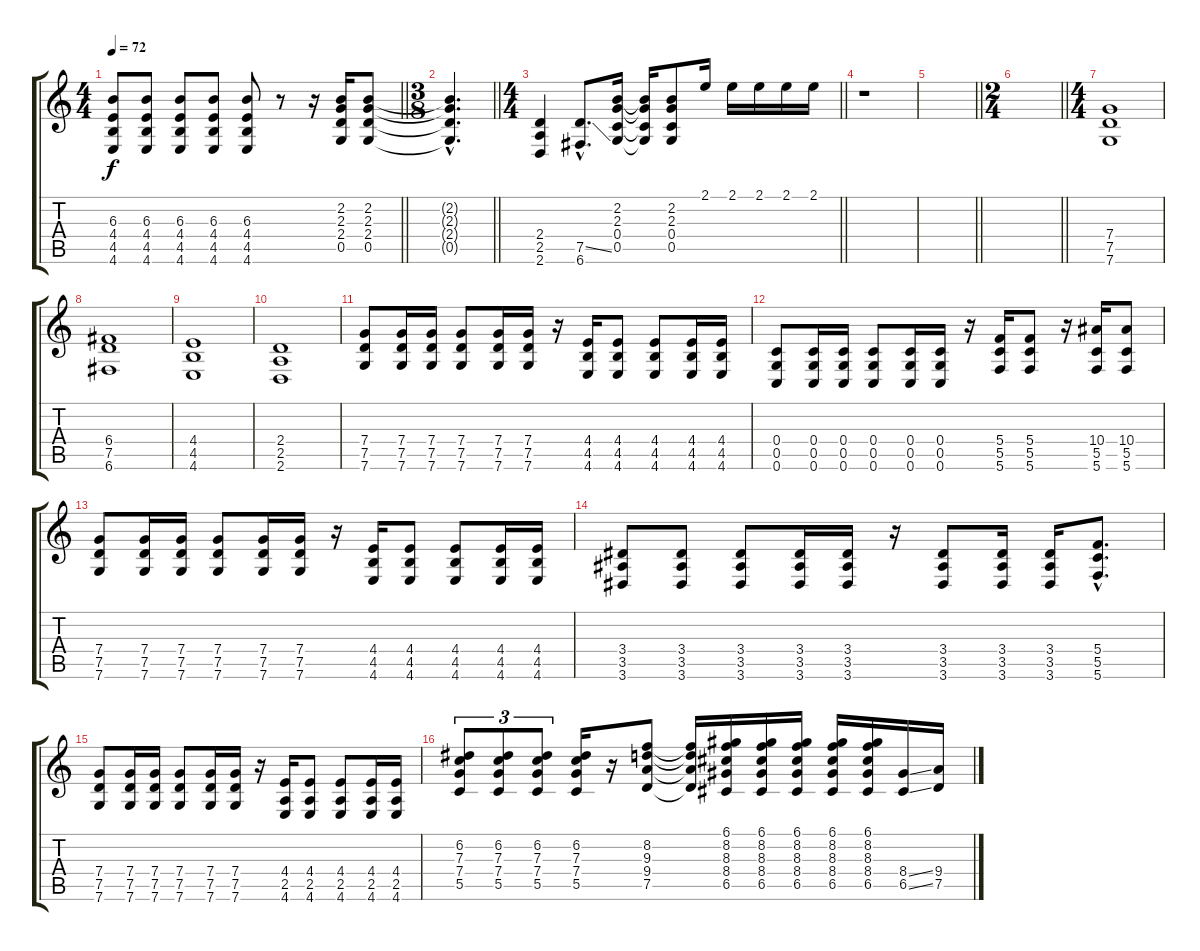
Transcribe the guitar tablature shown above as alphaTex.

\track "" {instrument distortionguitar}
\staff {score tabs}
\tuning (D4 A3 F3 C3 G2 C2) {hide}
\ts (4 4)
\tempo 72
\clef g2
\barLineRight lightlight
\ks c
(6.3 4.4 4.5 4.6).8{dy f} (6.3 4.4 4.5 4.6).8 (6.3 4.4 4.5 4.6).8 (6.3 4.4 4.5 4.6).8 (6.3 4.4 4.5 4.6).8 r.8 r.16 (2.2 2.3 2.4 0.5).16 (2.2 2.3 2.4 0.5).8 |
\ts (3 8)
\barLineRight lightlight
(2.2{hac t} 2.3{hac t} 2.4{hac t} 0.5{hac t}).4{d} |
\ts (4 4)
\barLineRight lightlight
(2.4 2.5 2.6).4 (7.5{ss hac} 6.6{hac}).8{d} (2.2 2.3 0.4 0.5).16 (2.2{t} 2.3{t} 0.4{t} 0.5{t}).16 (2.2 2.3 0.4 0.5).8 2.1.16 2.1.16 2.1.16 2.1.16 2.1.16 |
r.1 |
\barLineRight lightlight
|
\ts (2 4)
\barLineRight lightlight
|
\ts (4 4)
(7.4 7.5 7.6).1 |
(6.4 7.5 6.6).1 |
(4.4 4.5 4.6).1 |
(2.4 2.5 2.6).1 |
(7.4 7.5 7.6).8 (7.4 7.5 7.6).16 (7.4 7.5 7.6).16 (7.4 7.5 7.6).8 (7.4 7.5 7.6).16 (7.4 7.5 7.6).16 r.16 (4.4 4.5 4.6).16 (4.4 4.5 4.6).8 (4.4 4.5 4.6).8 (4.4 4.5 4.6).16 (4.4 4.5 4.6).16 |
(0.4 0.5 0.6).8 (0.4 0.5 0.6).16 (0.4 0.5 0.6).16 (0.4 0.5 0.6).8 (0.4 0.5 0.6).16 (0.4 0.5 0.6).16 r.16 (5.4 5.5 5.6).16 (5.4 5.5 5.6).8 r.16 (10.4 5.5 5.6).16 (10.4 5.5 5.6).8 |
(7.4 7.5 7.6).8 (7.4 7.5 7.6).16 (7.4 7.5 7.6).16 (7.4 7.5 7.6).8 (7.4 7.5 7.6).16 (7.4 7.5 7.6).16 r.16 (4.4 4.5 4.6).16 (4.4 4.5 4.6).8 (4.4 4.5 4.6).8 (4.4 4.5 4.6).16 (4.4 4.5 4.6).16 |
(3.4 3.5 3.6).8 (3.4 3.5 3.6).8 (3.4 3.5 3.6).8 (3.4 3.5 3.6).16 (3.4 3.5 3.6).16 r.16 (3.4 3.5 3.6).8 (3.4 3.5 3.6).16 (3.4 3.5 3.6).16 (5.4{hac} 5.5{hac} 5.6{hac}).8{d} |
(7.4 7.5 7.6).8 (7.4 7.5 7.6).16 (7.4 7.5 7.6).16 (7.4 7.5 7.6).8 (7.4 7.5 7.6).16 (7.4 7.5 7.6).16 r.16 (4.4 2.5 4.6).16 (4.4 2.5 4.6).8 (4.4 2.5 4.6).8 (4.4 2.5 4.6).16 (4.4 2.5 4.6).16 |
(6.2 7.3 7.4 5.5).8{tu (3 2)} (6.2 7.3 7.4 5.5).8{tu (3 2)} (6.2 7.3 7.4 5.5).8{tu (3 2)} (6.2 7.3 7.4 5.5).16 r.16 (8.2 9.3 9.4 7.5).8 (8.2{t} 9.3{t} 9.4{t} 7.5{t}).16 (6.1 8.2 8.3 8.4 6.5).16 (6.1 8.2 8.3 8.4 6.5).16 (6.1 8.2 8.3 8.4 6.5).16 (6.1 8.2 8.3 8.4 6.5).16 (6.1 8.2 8.3 8.4 6.5).16 (8.4{ss} 6.5{ss}).16 (9.4 7.5).16
